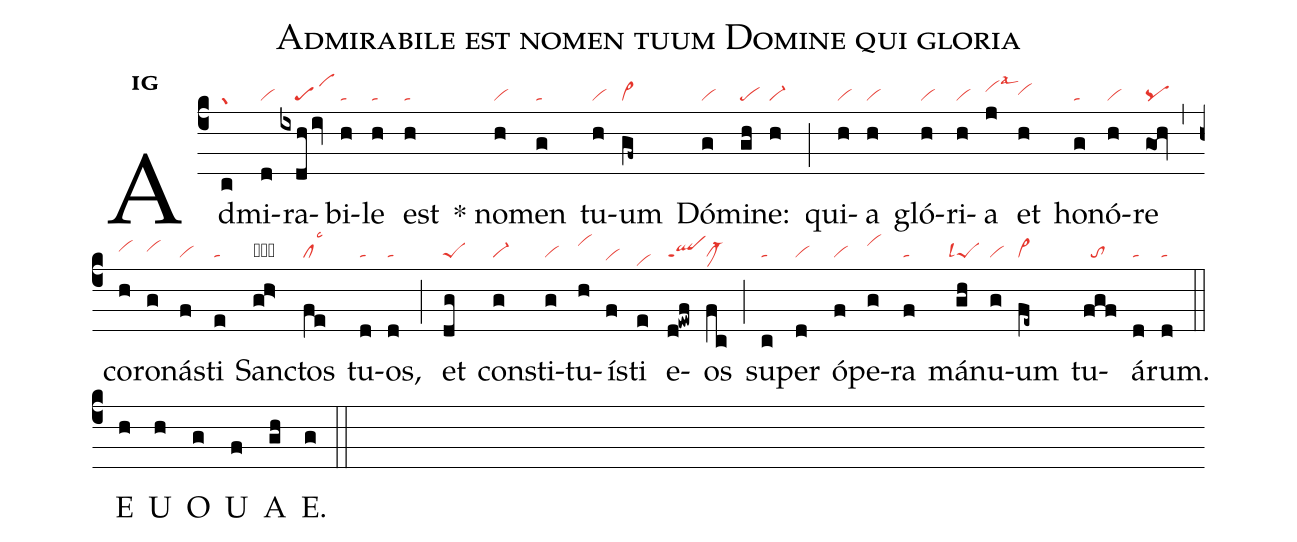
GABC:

name:Admirabile est nomen tuum Domine qui gloria;
office-part:an;
mode:1g;
nabc-lines:1;
%%
initial-style: 1;
name:Admirabile est nomen tuum Domine quia gloria;
mode: 1;
office-part: Antiphona;
annotation: Ant.;
annotation: i g;
nabc-lines:1;
%%
(c4) Ad(c|gr)mi(d|vi)ra(ixdh/iv|////scG1)bi(h|ta)le(h|ta) est(h|ta) <sp>*</sp> no(h|vi)men(g|ta) tu(h|vi)um(gf~|vi>) Dó(g|vi)mi(gh|pe)ne:(h|vi-) (;) qui(h|vi)a(h|vi) gló(h|vi)ri(h|vi)a(j|vihilsal3) et(h|vihh) ho(g|ta)nó(h|vi)re(goh|pq) (,) co(h|vihh)ro(g|vihh)nás(f|vi)ti(e|ta) San(gh>|pae>1)ctos(fe|cllsc3) tu(d|ta)os, (d|ta) (;) et(dg|peS) con(g|vi-)sti(g|vi)tu(h|vihj)ís(f|vihe)ti(e|vihc) e(d!ewf|qlppt1)os(fc|clM-) (;) su(c|ta)per(d|vi) ó(f|vi)pe(g|vihj)ra(f|ta) má(gh|``peSlsl4)nu(g|vi)um(fe~|vi>) tu(fgf|//to)á(d|ta)rum.(d|ta) (::)
<eu>E(h) U(h) O(g) U(f) A(gh) E.(g) </eu>(::)
